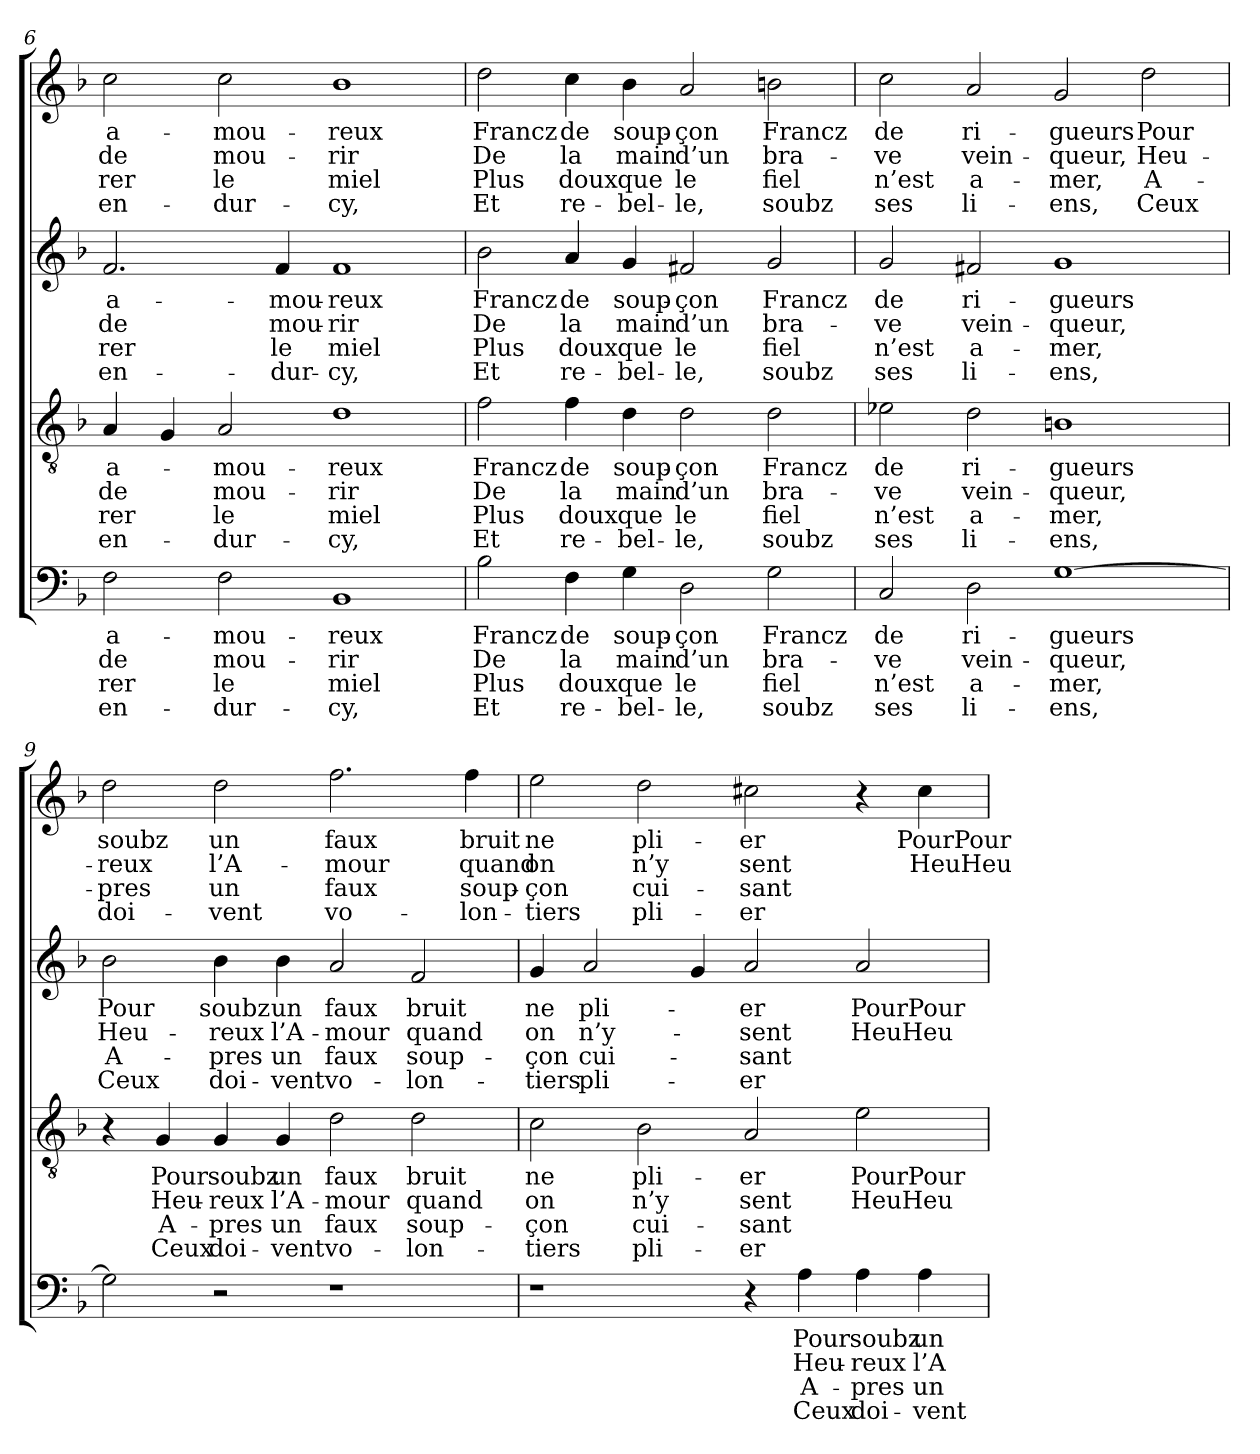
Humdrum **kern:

**kern	**text	**text	**text	**text	**kern	**text	**text	**text	**text	**kern	**text	**text	**text	**text	**kern	**text	**text	**text	**text
*part4	*part4	*part4	*part4	*part4	*part3	*part3	*part3	*part3	*part3	*part2	*part2	*part2	*part2	*part2	*part1	*part1	*part1	*part1	*part1
*staff4	*staff4	*staff4	*staff4	*staff4	*staff3	*staff3	*staff3	*staff3	*staff3	*staff2	*staff2	*staff2	*staff2	*staff2	*staff1	*staff1	*staff1	*staff1	*staff1
*clefF4	*	*	*	*	*clefGv2	*	*	*	*	*clefG2	*	*	*	*	*clefG2	*	*	*	*
*k[b-]	*	*	*	*	*k[b-]	*	*	*	*	*k[b-]	*	*	*	*	*k[b-]	*	*	*	*
=6	=6	=6	=6	=6	=6	=6	=6	=6	=6	=6	=6	=6	=6	=6	=6	=6	=6	=6	=6
2F	a-	de	-rer	en-	4A	a-	de	-rer	en-	2.f	a-	de	-rer	en-	2cc	a-	de	-rer	en-
.	.	.	.	.	4G	.	.	.	.	.	.	.	.	.	.	.	.	.	.
2F	-mou-	mou-	le	-dur-	2A	-mou-	mou-	le	-dur-	.	.	.	.	.	2cc	-mou-	mou-	le	-dur-
.	.	.	.	.	.	.	.	.	.	4f	-mou-	mou-	le	-dur-	.	.	.	.	.
1BB-	-reux	-rir	miel	-cy,	1d	-reux	-rir	miel	-cy,	1f	-reux	-rir	miel	-cy,	1b-	-reux	-rir	miel	-cy,
!!LO:PB:g=z
=7	=7	=7	=7	=7	=7	=7	=7	=7	=7	=7	=7	=7	=7	=7	=7	=7	=7	=7	=7
2B-	Francz	De	Plus	Et	2f	Francz	De	Plus	Et	2b-	Francz	De	Plus	Et	2dd	Francz	De	Plus	Et
4F	de	la	doux	re-	4f	de	la	doux	re-	4a	de	la	doux	re-	4cc	de	la	doux	re-
4G	soup-	main	que	-bel-	4d	soup-	main	que	-bel-	4g	soup-	main	que	-bel-	4b-	soup-	main	que	-bel-
2D	-çon	d’un	le	-le,	2d	-çon	d’un	le	-le,	2f#X	-çon	d’un	le	-le,	2a	-çon	d’un	le	-le,
2G	Francz	bra-	fiel	soubz	2d	Francz	bra-	fiel	soubz	2g	Francz	bra-	fiel	soubz	2bn	Francz	bra-	fiel	soubz
=8	=8	=8	=8	=8	=8	=8	=8	=8	=8	=8	=8	=8	=8	=8	=8	=8	=8	=8	=8
2C	de	-ve	n’est	ses	2e-X	de	-ve	n’est	ses	2g	de	-ve	n’est	ses	2cc	de	-ve	n’est	ses
2D	ri-	vein-	a-	li-	2d	ri-	vein-	a-	li-	2f#X	ri-	vein-	a-	li-	2a	ri-	vein-	a-	li-
[1G	-gueurs	-queur,	-mer,	-ens,	1Bn	-gueurs	-queur,	-mer,	-ens,	1g	-gueurs	-queur,	-mer,	-ens,	2g	-gueurs	-queur,	-mer,	-ens,
.	.	.	.	.	.	.	.	.	.	.	.	.	.	.	2dd	Pour	Heu-	A-	Ceux
=9	=9	=9	=9	=9	=9	=9	=9	=9	=9	=9	=9	=9	=9	=9	=9	=9	=9	=9	=9
2G]	.	.	.	.	4r	.	.	.	.	2b-	Pour	Heu-	A-	Ceux	2dd	soubz	-reux	-pres	doi-
.	.	.	.	.	4G	Pour	Heu-	A-	Ceux	.	.	.	.	.	.	.	.	.	.
2r	.	.	.	.	4G	soubz	-reux	-pres	doi-	4b-	soubz	-reux	-pres	doi-	2dd	un	l’A-	un	-vent
.	.	.	.	.	4G	un	l’A-	un	-vent	4b-	un	l’A-	un	-vent	.	.	.	.	.
1r	.	.	.	.	2d	faux	-mour	faux	vo-	2a	faux	-mour	faux	vo-	2.ff	faux	-mour	faux	vo-
.	.	.	.	.	2d	bruit	quand	soup-	-lon-	2f	bruit	quand	soup-	-lon-	.	.	.	.	.
.	.	.	.	.	.	.	.	.	.	.	.	.	.	.	4ff	bruit	quand	soup-	-lon-
!!LO:LB:g=z
=10	=10	=10	=10	=10	=10	=10	=10	=10	=10	=10	=10	=10	=10	=10	=10	=10	=10	=10	=10
1r	.	.	.	.	2c	ne	on	-çon	-tiers	4g	ne	on	-çon	-tiers	2ee	ne	on	-çon	-tiers
.	.	.	.	.	.	.	.	.	.	2a	pli-	n’y-	cui-	pli-	.	.	.	.	.
.	.	.	.	.	2B-	pli-	n’y	cui-	pli-	.	.	.	.	.	2dd	pli-	n’y	cui-	pli-
.	.	.	.	.	.	.	.	.	.	4g	.	.	.	.	.	.	.	.	.
4r	.	.	.	.	2A	-er	sent	-sant	-er	2a	-er	-sent	-sant	-er	2cc#X	-er	sent	-sant	-er
4A	Pour	Heu-	A-	Ceux	.	.	.	.	.	.	.	.	.	.	.	.	.	.	.
4A	soubz	-reux	-pres	doi-	2e	PourPour	HeuHeu-	.	.	2a	PourPour	HeuHeu-	.	.	4r	.	.	.	.
4A	un	l’A-	un	-vent	.	.	.	.	.	.	.	.	.	.	4cc#	PourPour	HeuHeu-	.	.
=	=	=	=	=	=	=	=	=	=	=	=	=	=	=	=	=	=	=	=
*-	*-	*-	*-	*-	*-	*-	*-	*-	*-	*-	*-	*-	*-	*-	*-	*-	*-	*-	*-
